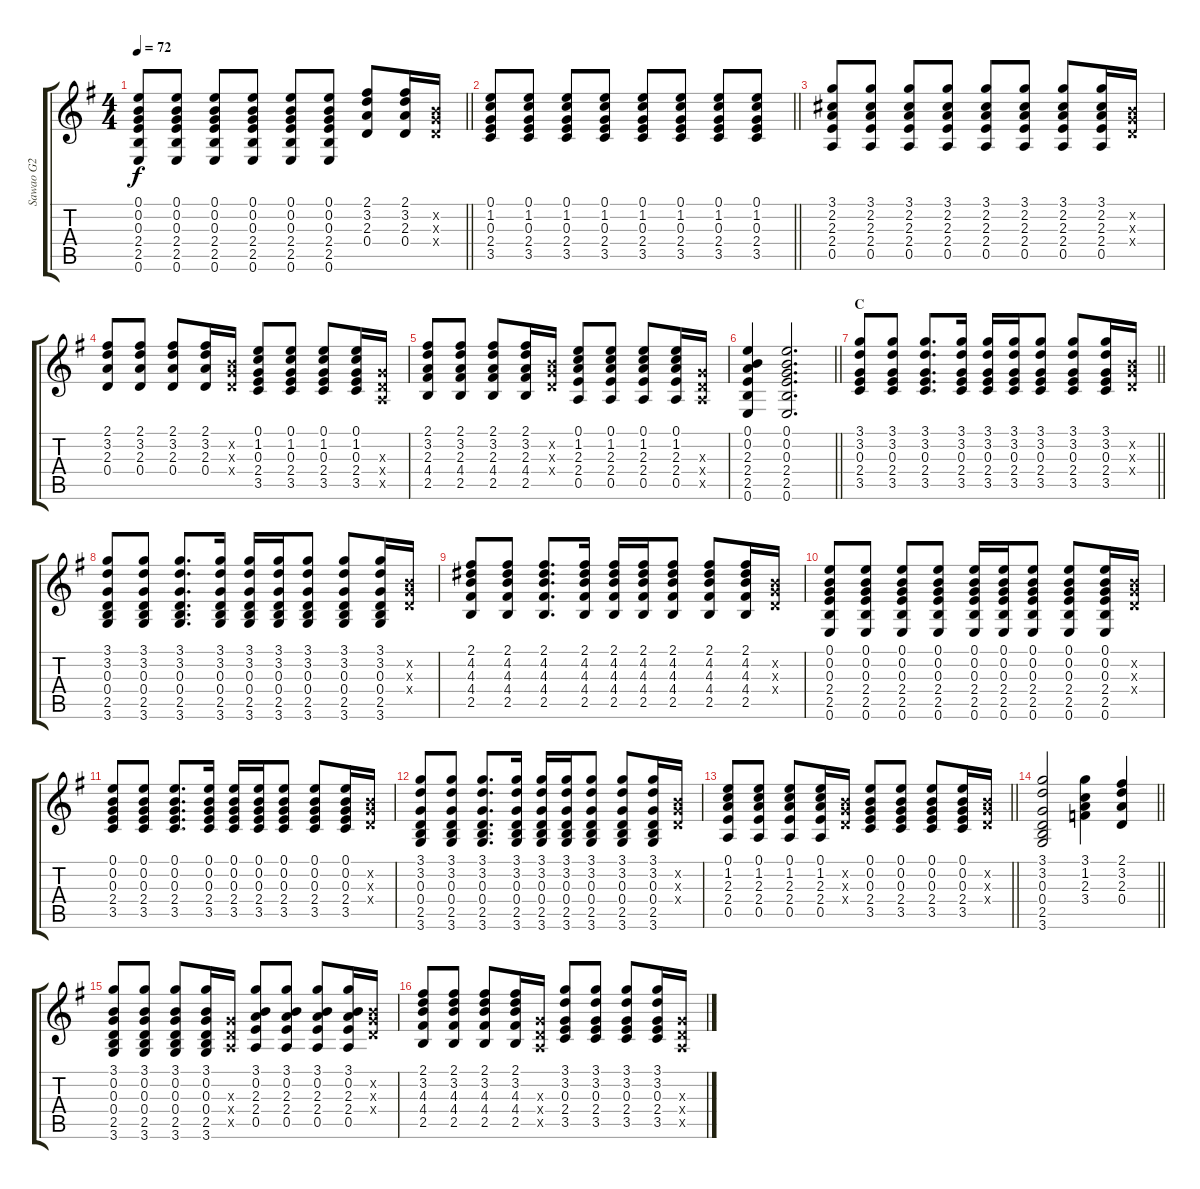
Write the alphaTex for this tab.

\track ("Sawao G2" "Sawao G2") {instrument overdrivenguitar}
\staff {score tabs}
\tuning (E4 B3 G3 D3 A2 E2) {hide}
\ts (4 4)
\tempo 72
\clef g2
\barLineRight lightlight
\ks g
(0.1 0.2 0.3 2.4 2.5 0.6).8{dy f} (0.1 0.2 0.3 2.4 2.5 0.6).8 (0.1 0.2 0.3 2.4 2.5 0.6).8 (0.1 0.2 0.3 2.4 2.5 0.6).8 (0.1 0.2 0.3 2.4 2.5 0.6).8 (0.1 0.2 0.3 2.4 2.5 0.6).8 (2.1 3.2 2.3 0.4).8 (2.1 3.2 2.3 0.4).16 (0.2{x} 0.3{x} 0.4{x}).16 |
\section ("" "")
\barLineRight lightlight
(0.1 1.2 0.3 2.4 3.5).8 (0.1 1.2 0.3 2.4 3.5).8 (0.1 1.2 0.3 2.4 3.5).8 (0.1 1.2 0.3 2.4 3.5).8 (0.1 1.2 0.3 2.4 3.5).8 (0.1 1.2 0.3 2.4 3.5).8 (0.1 1.2 0.3 2.4 3.5).8 (0.1 1.2 0.3 2.4 3.5).8 |
(3.1 2.2 2.3 2.4 0.5).8 (3.1 2.2 2.3 2.4 0.5).8 (3.1 2.2 2.3 2.4 0.5).8 (3.1 2.2 2.3 2.4 0.5).8 (3.1 2.2 2.3 2.4 0.5).8 (3.1 2.2 2.3 2.4 0.5).8 (3.1 2.2 2.3 2.4 0.5).8 (3.1 2.2 2.3 2.4 0.5).16 (0.2{x} 0.3{x} 0.4{x}).16 |
(2.1 3.2 2.3 0.4).8 (2.1 3.2 2.3 0.4).8 (2.1 3.2 2.3 0.4).8 (2.1 3.2 2.3 0.4).16 (0.2{x} 0.3{x} 0.4{x}).16 (0.1 1.2 0.3 2.4 3.5).8 (0.1 1.2 0.3 2.4 3.5).8 (0.1 1.2 0.3 2.4 3.5).8 (0.1 1.2 0.3 2.4 3.5).16 (0.3{x} 0.4{x} 0.5{x}).16 |
(2.1 3.2 2.3 4.4 2.5).8 (2.1 3.2 2.3 4.4 2.5).8 (2.1 3.2 2.3 4.4 2.5).8 (2.1 3.2 2.3 4.4 2.5).16 (0.2{x} 0.3{x} 0.4{x}).16 (0.1 1.2 2.3 2.4 0.5).8 (0.1 1.2 2.3 2.4 0.5).8 (0.1 1.2 2.3 2.4 0.5).8 (0.1 1.2 2.3 2.4 0.5).16 (0.3{x} 0.4{x} 0.5{x}).16 |
\barLineRight lightlight
(0.1 0.2 2.3 2.4 2.5 0.6).4 (0.1 0.2 0.3 2.4 2.5 0.6).2{d} |
\section ("" "C")
\barLineRight lightlight
(3.1 3.2 0.3 2.4 3.5).8 (3.1 3.2 0.3 2.4 3.5).8 (3.1 3.2 0.3 2.4 3.5).8{d} (3.1 3.2 0.3 2.4 3.5).16 (3.1 3.2 0.3 2.4 3.5).16 (3.1 3.2 0.3 2.4 3.5).16 (3.1 3.2 0.3 2.4 3.5).8 (3.1 3.2 0.3 2.4 3.5).8 (3.1 3.2 0.3 2.4 3.5).16 (0.2{x} 0.3{x} 0.4{x}).16 |
\section ("" "")
(3.1 3.2 0.3 0.4 2.5 3.6).8 (3.1 3.2 0.3 0.4 2.5 3.6).8 (3.1 3.2 0.3 0.4 2.5 3.6).8{d} (3.1 3.2 0.3 0.4 2.5 3.6).16 (3.1 3.2 0.3 0.4 2.5 3.6).16 (3.1 3.2 0.3 0.4 2.5 3.6).16 (3.1 3.2 0.3 0.4 2.5 3.6).8 (3.1 3.2 0.3 0.4 2.5 3.6).8 (3.1 3.2 0.3 0.4 2.5 3.6).16 (0.2{x} 0.3{x} 0.4{x}).16 |
(2.1 4.2 4.3 4.4 2.5).8 (2.1 4.2 4.3 4.4 2.5).8 (2.1 4.2 4.3 4.4 2.5).8{d} (2.1 4.2 4.3 4.4 2.5).16 (2.1 4.2 4.3 4.4 2.5).16 (2.1 4.2 4.3 4.4 2.5).16 (2.1 4.2 4.3 4.4 2.5).8 (2.1 4.2 4.3 4.4 2.5).8 (2.1 4.2 4.3 4.4 2.5).16 (0.2{x} 0.3{x} 0.4{x}).16 |
(0.1 0.2 0.3 2.4 2.5 0.6).8 (0.1 0.2 0.3 2.4 2.5 0.6).8 (0.1 0.2 0.3 2.4 2.5 0.6).8 (0.1 0.2 0.3 2.4 2.5 0.6).8 (0.1 0.2 0.3 2.4 2.5 0.6).16 (0.1 0.2 0.3 2.4 2.5 0.6).16 (0.1 0.2 0.3 2.4 2.5 0.6).8 (0.1 0.2 0.3 2.4 2.5 0.6).8 (0.1 0.2 0.3 2.4 2.5 0.6).16 (0.2{x} 0.3{x} 0.4{x}).16 |
(0.1 0.2 0.3 2.4 3.5).8 (0.1 0.2 0.3 2.4 3.5).8 (0.1 0.2 0.3 2.4 3.5).8{d} (0.1 0.2 0.3 2.4 3.5).16 (0.1 0.2 0.3 2.4 3.5).16 (0.1 0.2 0.3 2.4 3.5).16 (0.1 0.2 0.3 2.4 3.5).8 (0.1 0.2 0.3 2.4 3.5).8 (0.1 0.2 0.3 2.4 3.5).16 (0.2{x} 0.3{x} 0.4{x}).16 |
(3.1 3.2 0.3 0.4 2.5 3.6).8 (3.1 3.2 0.3 0.4 2.5 3.6).8 (3.1 3.2 0.3 0.4 2.5 3.6).8{d} (3.1 3.2 0.3 0.4 2.5 3.6).16 (3.1 3.2 0.3 0.4 2.5 3.6).16 (3.1 3.2 0.3 0.4 2.5 3.6).16 (3.1 3.2 0.3 0.4 2.5 3.6).8 (3.1 3.2 0.3 0.4 2.5 3.6).8 (3.1 3.2 0.3 0.4 2.5 3.6).16 (0.2{x} 0.3{x} 0.4{x}).16 |
\barLineRight lightlight
(0.1 1.2 2.3 2.4 0.5).8 (0.1 1.2 2.3 2.4 0.5).8 (0.1 1.2 2.3 2.4 0.5).8 (0.1 1.2 2.3 2.4 0.5).16 (0.2{x} 0.3{x} 0.4{x}).16 (0.1 0.2 0.3 2.4 3.5).8 (0.1 0.2 0.3 2.4 3.5).8 (0.1 0.2 0.3 2.4 3.5).8 (0.1 0.2 0.3 2.4 3.5).16 (0.2{x} 0.3{x} 0.4{x}).16 |
\section ("" "")
\barLineRight lightlight
(3.1 3.2 0.3 0.4 2.5 3.6).2 (3.1 1.2 2.3 3.4).4 (2.1 3.2 2.3 0.4).4 |
\section ("" "")
(3.1 0.2 0.3 0.4 2.5 3.6).8 (3.1 0.2 0.3 0.4 2.5 3.6).8 (3.1 0.2 0.3 0.4 2.5 3.6).8 (3.1 0.2 0.3 0.4 2.5 3.6).16 (0.3{x} 0.4{x} 0.5{x}).16 (3.1 0.2 2.3 2.4 0.5).8 (3.1 0.2 2.3 2.4 0.5).8 (3.1 0.2 2.3 2.4 0.5).8 (3.1 0.2 2.3 2.4 0.5).16 (0.2{x} 0.3{x} 0.4{x}).16 |
(2.1 3.2 4.3 4.4 2.5).8 (2.1 3.2 4.3 4.4 2.5).8 (2.1 3.2 4.3 4.4 2.5).8 (2.1 3.2 4.3 4.4 2.5).16 (0.3{x} 0.4{x} 0.5{x}).16 (3.1 3.2 0.3 2.4 3.5).8 (3.1 3.2 0.3 2.4 3.5).8 (3.1 3.2 0.3 2.4 3.5).8 (3.1 3.2 0.3 2.4 3.5).16 (0.3{x} 0.4{x} 0.5{x}).16
